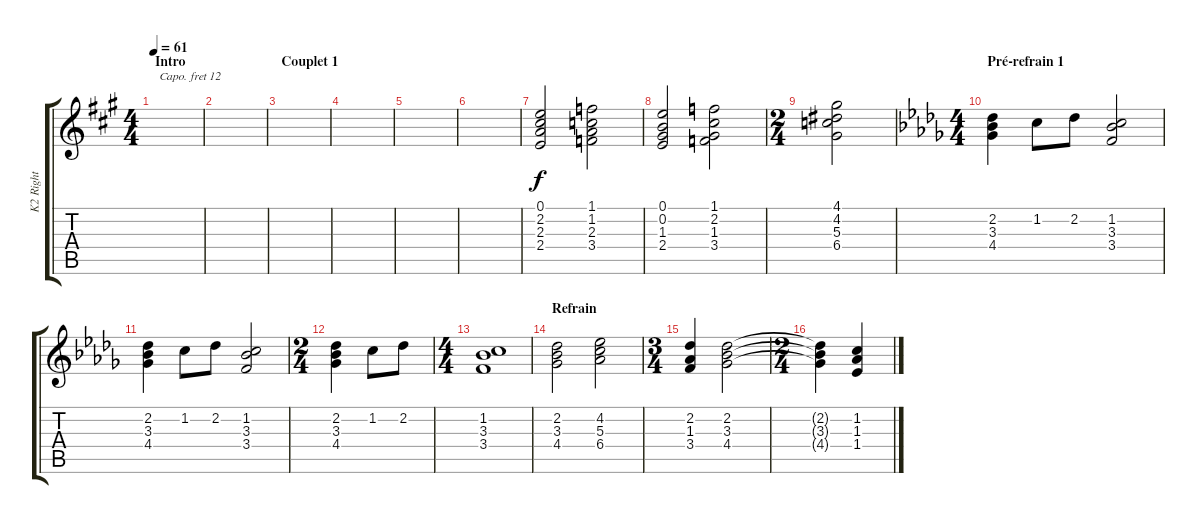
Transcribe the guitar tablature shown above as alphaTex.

\track ("K2 Right" "K2 Right") {instrument drawbarorgan}
\staff {score tabs}
\capo 12
\tuning (E4 B3 G3 D3 A2 E2) {hide}
\ts (4 4)
\section ("" "Intro")
\tempo 61
\clef g2
\ks a
|
|
\section ("" "Couplet 1")
|
|
|
|
(0.1 2.2 2.3 2.4).2 (1.1 1.2 2.3 3.4).2 |
(0.1 0.2 1.3 2.4).2 (1.1 2.2 1.3 3.4).2 |
\ts (2 4)
(4.1 4.2 5.3 6.4).2 |
\ts (4 4)
\section ("" "Pré-refrain 1")
\ks db
(2.2 3.3 4.4).4 1.2.8 2.2.8 (1.2 3.3 3.4).2 |
(2.2 3.3 4.4).4 1.2.8 2.2.8 (1.2 3.3 3.4).2 |
\ts (2 4)
(2.2 3.3 4.4).4 1.2.8 2.2.8 |
\ts (4 4)
(1.2 3.3 3.4).1 |
\section ("" "Refrain")
(2.2 3.3 4.4).2 (4.2 5.3 6.4).2 |
\ts (3 4)
(2.2 1.3 3.4).4 (2.2 3.3 4.4).2 |
\ts (2 4)
(2.2{t} 3.3{t} 4.4{t}).4 (1.2 1.3 1.4).4
